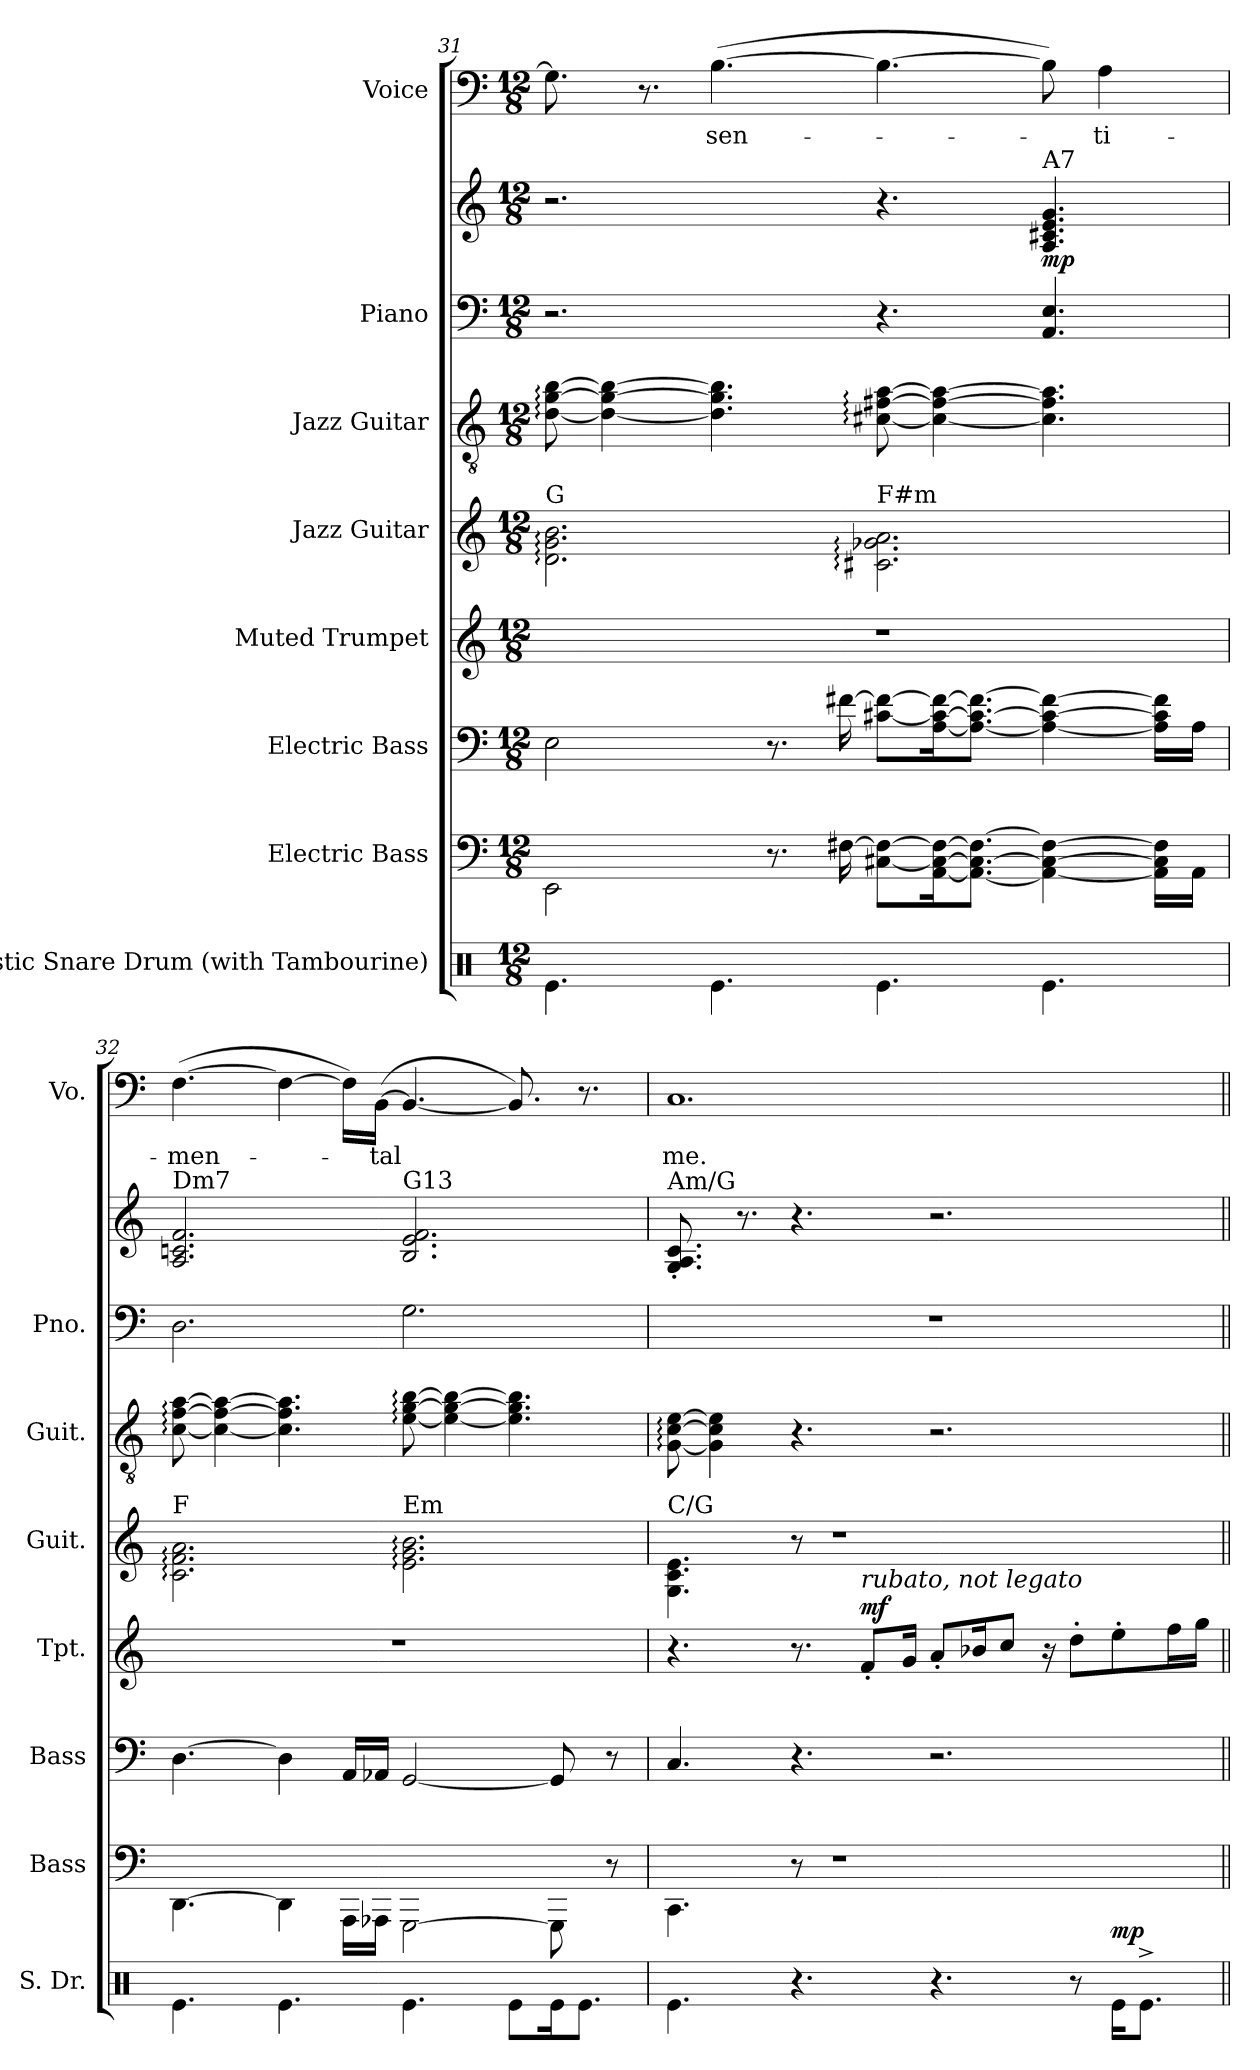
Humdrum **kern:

**kern	**dynam	**kern	**kern	**kern	**dynam	**kern	**kern	**kern	**kern	**dynam	**kern	**text
*part8	*part8	*part7	*part6	*part5	*part5	*part4	*part3	*part2	*part2	*part2	*part1	*part1
*staff9	*staff9	*staff8	*staff7	*staff6	*staff6	*staff5	*staff4	*staff3	*staff2	*staff2/3	*staff1	*staff1
*I"Acoustic Snare Drum (with Tambourine)	*	*I"Electric Bass	*I"Electric Bass	*I"Muted Trumpet	*	*I"Jazz Guitar	*I"Jazz Guitar	*I"Piano	*	*	*I"Voice	*
*I'S. Dr.	*	*I'Bass	*I'Bass	*I'Tpt.	*	*I'Guit.	*I'Guit.	*I'Pno.	*	*	*I'Vo.	*
*clefX	*	*	*clefF4	*clefG2	*	*	*clefGv2	*clefF4	*clefG2	*	*clefF4	*
*	*	*ITrd7c12	*ITrd7c12	*ITrd1c2	*	*	*	*	*	*	*	*
*k[]	*	*k[]	*k[]	*k[b-e-]	*	*k[]	*k[]	*k[]	*k[]	*	*k[]	*
*M12/8	*	*M12/8	*M12/8	*M12/8	*	*M12/8	*M12/8	*M12/8	*M12/8	*	*M12/8	*
=31	=31	=31	=31	=31	=31	=31	=31	=31	=31	=31	=31	=31
!	!	!	!	!	!	!LO:TX:a:t=G	!	!	!	!	!	!
4.Re\	.	2EEE\	2EE\	1.r	.	2.d\: 2.g\: 2.b\:	[8d\: [8g\: [8b\:	2.r	2.r	.	8.G\]	.
.	.	.	.	.	.	.	4d\_ 4g\_ 4b\_	.	.	.	.	.
.	.	.	.	.	.	.	.	.	.	.	8.r	.
!	!	!	!	!	!	!	!	!	!	!	!	!LO:LY:b
4.Re\	.	.	.	.	.	.	4.d\] 4.g\] 4.b\]	.	.	.	([4.B\	sen-
.	.	8.r	8.r	.	.	.	.	.	.	.	.	.
.	.	[16FF#X\	[16F#X\	.	.	.	.	.	.	.	.	.
!	!	!	!	!	!	!LO:TX:a:t=F#m	!	!	!	!	!	!
4.Re\	.	[8CC#X\ 8FF#\_L	[8C#X\ 8F#\_L	.	.	2.c#X\: 2.g-\: 2.a\:	[8c#X\: [8f#X\: [8a\:	4.r	4.r	.	4.B\_	.
.	.	[16AAA\ 16CC#\_ 16FF#\_K	[16AA\ 16C#\_ 16F#\_K	.	.	.	4c#\_ 4f#\_ 4a\_	.	.	.	.	.
.	.	8.AAA\_ 8.CC#\_ 8.FF#\_J	8.AA\_ 8.C#\_ 8.F#\_J	.	.	.	.	.	.	.	.	.
!	!	!	!	!	!	!	!	!	!LO:TX:a:t=A7	!	!	!
!	!	!	!	!	!	!	!	!	!	!LO:DY:a=2	!	!
4.Re\	.	4AAA\_ 4CC#\_ 4FF#\_	4AA\_ 4C#\_ 4F#\_	.	.	.	4.c#\] 4.f#\] 4.a\]	4.AA/ 4.E/	4.A/ 4.c#X/ 4.e/ 4.g/	mp	8B\])	.
!	!	!	!	!	!	!	!	!	!	!	!	!LO:LY:b
.	.	.	.	.	.	.	.	.	.	.	4A\	-ti-
.	.	16AAA\] 16CC#\] 16FF#\]LL	16AA\] 16C#\] 16F#\]LL	.	.	.	.	.	.	.	.	.
.	.	16AAA\JJ	16AA\JJ	.	.	.	.	.	.	.	.	.
!!LO:PB:g=z
=32	=32	=32	=32	=32	=32	=32	=32	=32	=32	=32	=32	=32
!	!	!	!	!	!	!	!	!	!LO:TX:a:t=Dm7	!	!	!
!	!	!	!	!	!	!LO:TX:a:t=F	!	!	!	!	!	!
!	!	!	!	!	!	!	!	!	!	!	!	!LO:LY:b
4.Re\	.	[4.DDD\	[4.DD\	1.r	.	2.c\: 2.f\: 2.a\:	[8c\: [8f\: [8a\:	2.D\	2.A/ 2.cn/ 2.f/	.	([4.F\	-men-
.	.	.	.	.	.	.	4c\_ 4f\_ 4a\_	.	.	.	.	.
4.Re\	.	4DDD\]	4DD\]	.	.	.	4.c\] 4.f\] 4.a\]	.	.	.	4F\_	.
.	.	16AAAA\LL	16AAA/LL	.	.	.	.	.	.	.	16F\LL])	.
!	!	!	!	!	!	!	!	!	!	!	!	!LO:LY:b
.	.	16AAAA-X\JJ	16AAA-X/JJ	.	.	.	.	.	.	.	([16BB\JJ	-tal
!	!	!	!	!	!	!	!	!	!LO:TX:a:t=G13	!	!	!
!	!	!	!	!	!	!LO:TX:a:t=Em	!	!	!	!	!	!
4.Re\	.	[2GGGG\	[2GGG/	.	.	2.e\: 2.g\: 2.b\:	[8e\: [8g\: [8b\:	2.G\	2.B/ 2.e/ 2.f/	.	4.BB/_	.
.	.	.	.	.	.	.	4e\_ 4g\_ 4b\_	.	.	.	.	.
8Re\L	.	.	.	.	.	.	4.e\] 4.g\] 4.b\]	.	.	.	8.BB/])	.
16Re\K	.	8GGGG\]	8GGG/]	.	.	.	.	.	.	.	.	.
8.Re\J	.	.	.	.	.	.	.	.	.	.	8.r	.
.	.	8r	8r	.	.	.	.	.	.	.	.	.
=33	=33	=33	=33	=33	=33	=33	=33	=33	=33	=33	=33	=33
!	!	!	!	!	!	!	!	!	!LO:TX:a:t=Am/G	!	!	!
!	!	!	!	!	!	!LO:TX:a:t=C/G	!	!	!	!	!	!
!	!	!	!	!	!	!	!	!	!	!	!	!LO:LY:b
4.Re\	.	4.CCC\	4.CC/	4.r	.	4.G\ 4.c\ 4.e\	[8G\: [8c\: [8e\:	1.r	8.G/' 8.A/' 8.c/'	.	1.C	me.
.	.	.	.	.	.	.	4G\] 4c\] 4e\]	.	.	.	.	.
.	.	.	.	.	.	.	.	.	8.r	.	.	.
4.r	.	8r	4.r	8.r	.	8r	4.r	.	4.r	.	.	.
.	.	1r	.	.	.	1r	.	.	.	.	.	.
!	!	!	!	!LO:TX:a:i:t=rubato, not legato	!	!	!	!	!	!	!	!
!	!	!	!	!	!LO:DY:a	!	!	!	!	!	!	!
.	.	.	.	8e-'/L	mf	.	.	.	.	.	.	.
.	.	.	.	16f/Jk	.	.	.	.	.	.	.	.
4.r	.	.	2.r	8g'/L	.	.	2.r	.	2.r	.	.	.
.	.	.	.	16a-X/K	.	.	.	.	.	.	.	.
.	.	.	.	8b-/J	.	.	.	.	.	.	.	.
.	.	.	.	16r	.	.	.	.	.	.	.	.
8r	.	.	.	8cc'\L	.	.	.	.	.	.	.	.
!	!LO:DY:a	!	!	!	!	!	!	!	!	!	!	!
16Re\KL	mp	.	.	8dd'\	.	.	.	.	.	.	.	.
8.Re^\J	.	.	.	.	.	.	.	.	.	.	.	.
.	.	.	.	16ee-\L	.	.	.	.	.	.	.	.
.	.	.	.	16ff\JJ	.	.	.	.	.	.	.	.
=||	=||	=||	=||	=||	=||	=||	=||	=||	=||	=||	=||	=||
*-	*-	*-	*-	*-	*-	*-	*-	*-	*-	*-	*-	*-
